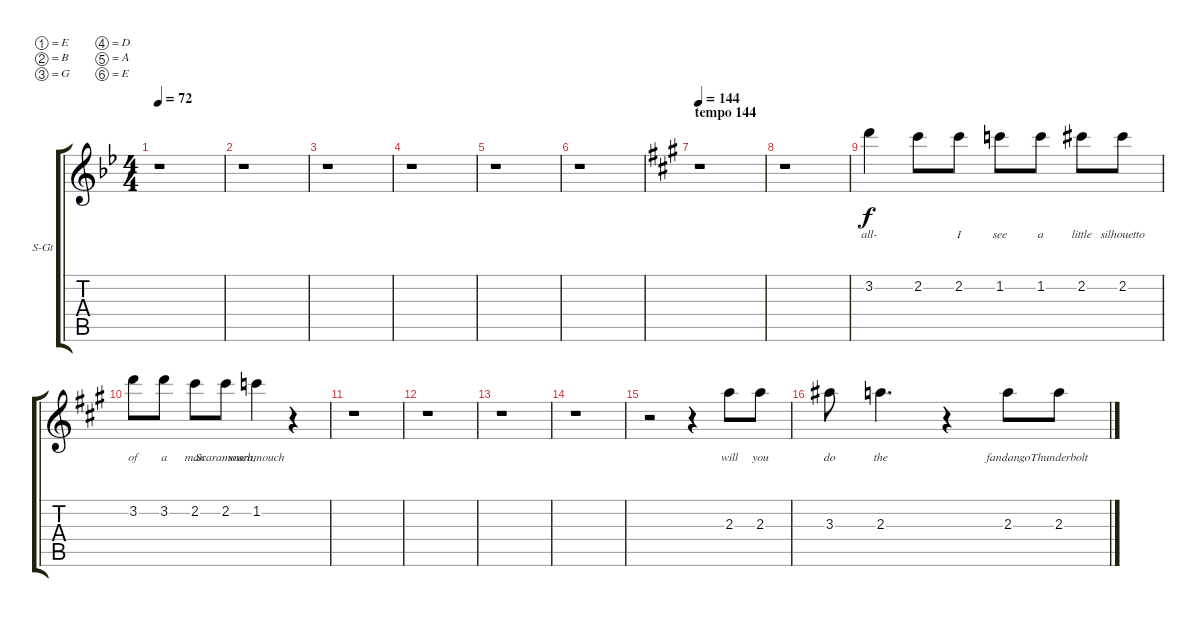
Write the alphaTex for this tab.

\bracketExtendMode groupsimilarinstruments
\firstSystemTrackNameOrientation horizontal
\otherSystemsTrackNameOrientation horizontal
\track ("Voice" "S-Gt") {instrument flute}
\staff {score tabs}
\tuning (E5 B4 G4 D4 A3 E3)
\displaytranspose 12
\ts (4 4)
\tempo 72
\clef g2
\ks bb
r.1{dy f} |
r.1 |
r.1 |
r.1 |
r.1 |
r.1 |
\section ("" "tempo 144")
\tempo 144
\ks a
r.1 |
r.1 |
3.2.4{lyrics (0 "all-") lyrics (1 "") lyrics (2 "") lyrics (3 "") lyrics (4 "")} 2.2.8{lyrics (0 "") lyrics (1 "") lyrics (2 "") lyrics (3 "") lyrics (4 "")} 2.2.8{lyrics (0 "I") lyrics (1 "") lyrics (2 "") lyrics (3 "") lyrics (4 "")} 1.2.8{lyrics (0 "see") lyrics (1 "") lyrics (2 "") lyrics (3 "") lyrics (4 "")} 1.2.8{lyrics (0 "a") lyrics (1 "") lyrics (2 "") lyrics (3 "") lyrics (4 "")} 2.2.8{lyrics (0 "little") lyrics (1 "") lyrics (2 "") lyrics (3 "") lyrics (4 "")} 2.2.8{lyrics (0 "silhouetto") lyrics (1 "") lyrics (2 "") lyrics (3 "") lyrics (4 "")} |
3.2.8{lyrics (0 "of") lyrics (1 "") lyrics (2 "") lyrics (3 "") lyrics (4 "")} 3.2.8{lyrics (0 "a") lyrics (1 "") lyrics (2 "") lyrics (3 "") lyrics (4 "")} 2.2.8{lyrics (0 "man") lyrics (1 "") lyrics (2 "") lyrics (3 "") lyrics (4 "")} 2.2.8{lyrics (0 "Scaramouch,") lyrics (1 "") lyrics (2 "") lyrics (3 "") lyrics (4 "")} 1.2.4{lyrics (0 "scaramouch") lyrics (1 "") lyrics (2 "") lyrics (3 "") lyrics (4 "")} r.4 |
r.1 |
r.1 |
r.1 |
r.1 |
r.2 r.4 2.3.8{lyrics (0 "will") lyrics (1 "") lyrics (2 "") lyrics (3 "") lyrics (4 "")} 2.3.8{lyrics (0 "you") lyrics (1 "") lyrics (2 "") lyrics (3 "") lyrics (4 "")} |
3.3.8{lyrics (0 "do") lyrics (1 "") lyrics (2 "") lyrics (3 "") lyrics (4 "")} 2.3.4{d lyrics (0 "the") lyrics (1 "") lyrics (2 "") lyrics (3 "") lyrics (4 "")} r.4 2.3.8{lyrics (0 "fandango") lyrics (1 "") lyrics (2 "") lyrics (3 "") lyrics (4 "")} 2.3.8{lyrics (0 "Thunderbolt") lyrics (1 "") lyrics (2 "") lyrics (3 "") lyrics (4 "")}
